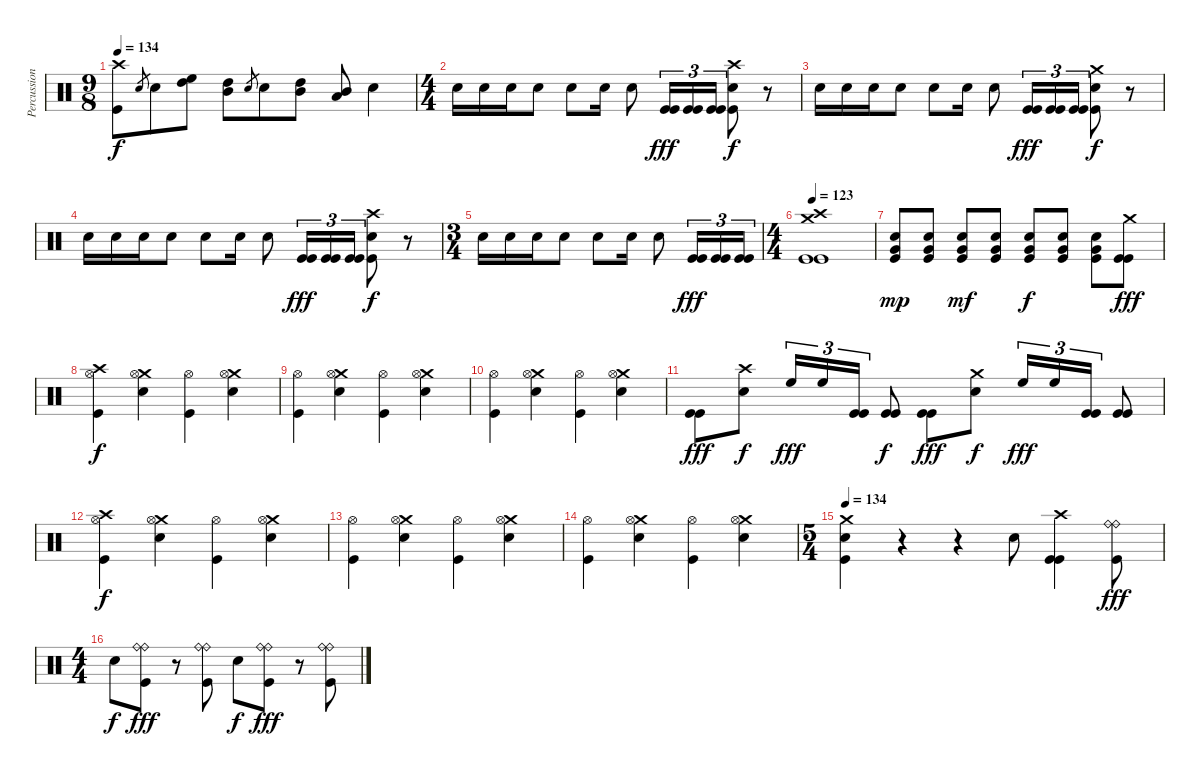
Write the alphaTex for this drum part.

\track ("Percussion" "Percussion") {instrument percussion}
\staff {score}
\articulation defaults
\ts (9 8)
\tempo 134
\clef neutral
\ks c
("Crash high (hit)"{t} "Kick (hit)"{t}).8{dy f} "Electric Snare (hit)".8{gr} "Electric Snare (hit)".8 ("High Floor Tom (hit)" "High Tom (hit)").8 ("High Tom (hit)" "Mid Tom (hit)").8 "Electric Snare (hit)".8{gr} "Electric Snare (hit)".8 ("High Tom (hit)" "Mid Tom (hit)").8 ("Mid Tom (hit)" "Low Tom (hit)").8 "Electric Snare (hit)".4 |
\ts (4 4)
\section ("" "")
"Electric Snare (hit)".16 "Electric Snare (hit)".16 "Electric Snare (hit)".16 "Electric Snare (hit)".8 "Electric Snare (hit)".8 "Electric Snare (hit)".16 "Electric Snare (hit)".8 ("Kick (hit)" "Kick (hit)").16{tu (3 2) dy fff} ("Kick (hit)" "Kick (hit)").16{tu (3 2)} ("Kick (hit)" "Kick (hit)").16{tu (3 2)} ("Electric Snare (hit)" "Crash high (hit)" "Kick (hit)").8{dy f} r.8 |
"Electric Snare (hit)".16 "Electric Snare (hit)".16 "Electric Snare (hit)".16 "Electric Snare (hit)".8 "Electric Snare (hit)".8 "Electric Snare (hit)".16 "Electric Snare (hit)".8 ("Kick (hit)" "Kick (hit)").16{tu (3 2) dy fff} ("Kick (hit)" "Kick (hit)").16{tu (3 2)} ("Kick (hit)" "Kick (hit)").16{tu (3 2)} ("Electric Snare (hit)" "Crash medium (hit)" "Kick (hit)").8{dy f} r.8 |
"Electric Snare (hit)".16 "Electric Snare (hit)".16 "Electric Snare (hit)".16 "Electric Snare (hit)".8 "Electric Snare (hit)".8 "Electric Snare (hit)".16 "Electric Snare (hit)".8 ("Kick (hit)" "Kick (hit)").16{tu (3 2) dy fff} ("Kick (hit)" "Kick (hit)").16{tu (3 2)} ("Kick (hit)" "Kick (hit)").16{tu (3 2)} ("Electric Snare (hit)" "Crash high (hit)" "Kick (hit)").8{dy f} r.8 |
\ts (3 4)
"Electric Snare (hit)".16 "Electric Snare (hit)".16 "Electric Snare (hit)".16 "Electric Snare (hit)".8 "Electric Snare (hit)".8 "Electric Snare (hit)".16 "Electric Snare (hit)".8 ("Kick (hit)" "Kick (hit)").16{tu (3 2) dy fff} ("Kick (hit)" "Kick (hit)").16{tu (3 2)} ("Kick (hit)" "Kick (hit)").16{tu (3 2)} |
\ts (4 4)
\tempo 123
("Crash medium (hit)" "Crash high (hit)" "Kick (hit)" "Kick (hit)").1 |
\section ("" "")
("Electric Snare (hit)" "Very Low Tom (hit)" "Kick (hit)").8{dy mp} ("Electric Snare (hit)" "Very Low Tom (hit)" "Kick (hit)").8 ("Electric Snare (hit)" "Very Low Tom (hit)" "Kick (hit)").8{dy mf} ("Electric Snare (hit)" "Very Low Tom (hit)" "Kick (hit)").8 ("Electric Snare (hit)" "Very Low Tom (hit)" "Kick (hit)").8{dy f} ("Electric Snare (hit)" "Very Low Tom (hit)" "Kick (hit)").8 ("Electric Snare (hit)" "Very Low Tom (hit)" "Kick (hit)").8 ("Crash medium (hit)" "Kick (hit)" "Kick (hit)").8{dy fff} |
("Crash high (hit)" "Hi-Hat (open)" "Kick (hit)").4{dy f} ("Crash medium (hit)" "Hi-Hat (open)" "Electric Snare (hit)").4 ("Hi-Hat (open)" "Kick (hit)").4 ("Crash medium (hit)" "Hi-Hat (open)" "Electric Snare (hit)").4 |
("Hi-Hat (open)" "Kick (hit)").4 ("Crash medium (hit)" "Hi-Hat (open)" "Electric Snare (hit)").4 ("Hi-Hat (open)" "Kick (hit)").4 ("Crash medium (hit)" "Hi-Hat (open)" "Electric Snare (hit)").4 |
("Hi-Hat (open)" "Kick (hit)").4 ("Crash medium (hit)" "Hi-Hat (open)" "Electric Snare (hit)").4 ("Hi-Hat (open)" "Kick (hit)").4 ("Crash medium (hit)" "Hi-Hat (open)" "Electric Snare (hit)").4 |
("Kick (hit)" "Kick (hit)").8{dy fff} ("Crash high (hit)" "Electric Snare (hit)").8{dy f} "High Floor Tom (hit)".16{tu (3 2) dy fff} "High Floor Tom (hit)".16{tu (3 2)} ("Kick (hit)" "Kick (hit)").16{tu (3 2)} ("Kick (hit)" "Kick (hit)").8{dy f} ("Kick (hit)" "Kick (hit)").8{dy fff} ("Crash medium (hit)" "Electric Snare (hit)").8{dy f} "High Floor Tom (hit)".16{tu (3 2) dy fff} "High Floor Tom (hit)".16{tu (3 2)} ("Kick (hit)" "Kick (hit)").16{tu (3 2)} ("Kick (hit)" "Kick (hit)").8 |
("Crash high (hit)" "Hi-Hat (open)" "Kick (hit)").4{dy f} ("Crash medium (hit)" "Hi-Hat (open)" "Electric Snare (hit)").4 ("Hi-Hat (open)" "Kick (hit)").4 ("Crash medium (hit)" "Hi-Hat (open)" "Electric Snare (hit)").4 |
("Hi-Hat (open)" "Kick (hit)").4 ("Crash medium (hit)" "Hi-Hat (open)" "Electric Snare (hit)").4 ("Hi-Hat (open)" "Kick (hit)").4 ("Crash medium (hit)" "Hi-Hat (open)" "Electric Snare (hit)").4 |
("Hi-Hat (open)" "Kick (hit)").4 ("Crash medium (hit)" "Hi-Hat (open)" "Electric Snare (hit)").4 ("Hi-Hat (open)" "Kick (hit)").4 ("Crash medium (hit)" "Hi-Hat (open)" "Electric Snare (hit)").4 |
\ts (5 4)
\tempo 134
("Electric Snare (hit)" "Crash medium (hit)" "Kick (hit)").4 r.4 r.4 "Electric Snare (hit)".8 ("Crash high (hit)" "Kick (hit)" "Kick (hit)").4 ("Ride (bell)" "Ride (bell)" "Kick (hit)").8{dy fff} |
\ts (4 4)
\section ("" "")
"Electric Snare (hit)".8{dy f} ("Ride (bell)" "Ride (bell)" "Kick (hit)").8{dy fff} r.8 ("Ride (bell)" "Ride (bell)" "Kick (hit)").8 "Electric Snare (hit)".8{dy f} ("Ride (bell)" "Ride (bell)" "Kick (hit)").8{dy fff} r.8 ("Ride (bell)" "Ride (bell)" "Kick (hit)").8
